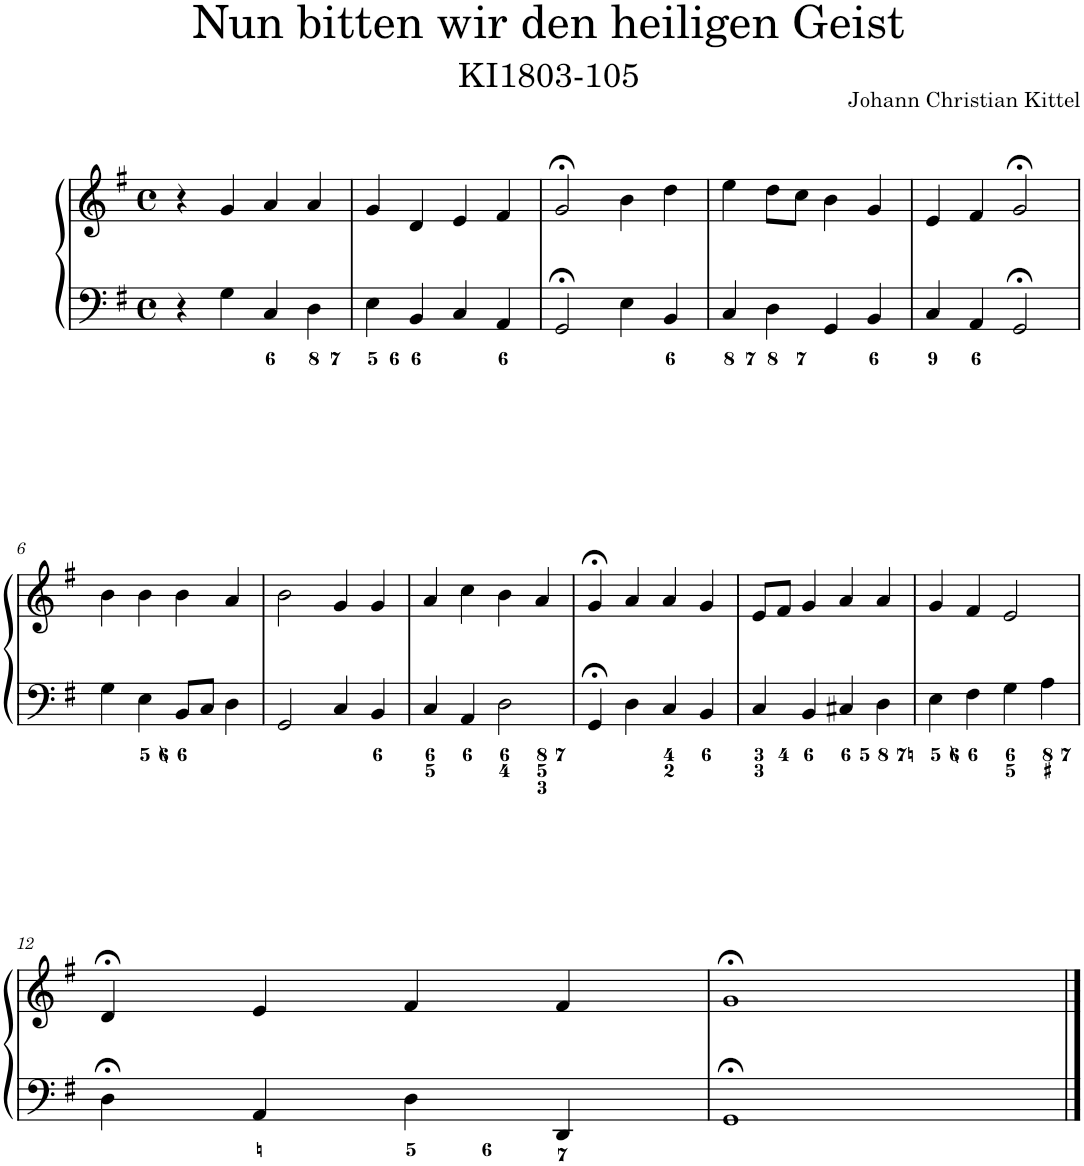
**kern	**kern
*part1	*part1
*staff2	*staff1
*I"Piano	*
*I'Pno.	*
*clefF4	*clefG2
*k[f#]	*k[f#]
*M4/4	*M4/4
*met(c)	*met(c)
=1	=1
4r	4r
4G\	4g/
4C/	4a/
4D\	4a/
=2	=2
4E\	4g/
4BB/	4d/
4C/	4e/
4AA/	4f#/
=3	=3
2GG;</	2g;</
4E\	4b\
4BB/	4dd\
=4	=4
4C/	4ee\
4D\	8dd\L
.	8cc\J
4GG/	4b\
4BB/	4g/
=5	=5
4C/	4e/
4AA/	4f#/
2GG;</	2g;</
!!LO:LB:g=z
=6	=6
4G\	4b\
4E\	4b\
8BB/L	4b\
8C/J	.
4D\	4a/
=7	=7
2GG/	2b\
4C/	4g/
4BB/	4g/
=8	=8
4C/	4a/
4AA/	4cc\
2D\	4b\
.	4a/
=9	=9
4GG;</	4g;</
4D\	4a/
4C/	4a/
4BB/	4g/
=10	=10
4C/	8e/L
.	8f#/J
4BB/	4g/
4C#X/	4a/
4D\	4a/
=11	=11
4E\	4g/
4F#\	4f#/
4G\	2e/
4A\	.
!!LO:LB:g=z
=12	=12
4D;<\	4d;</
4AA/	4e/
4D\	4f#/
4DD/	4f#/
=13	=13
1GG;<	1g;<
==	==
*-	*-
